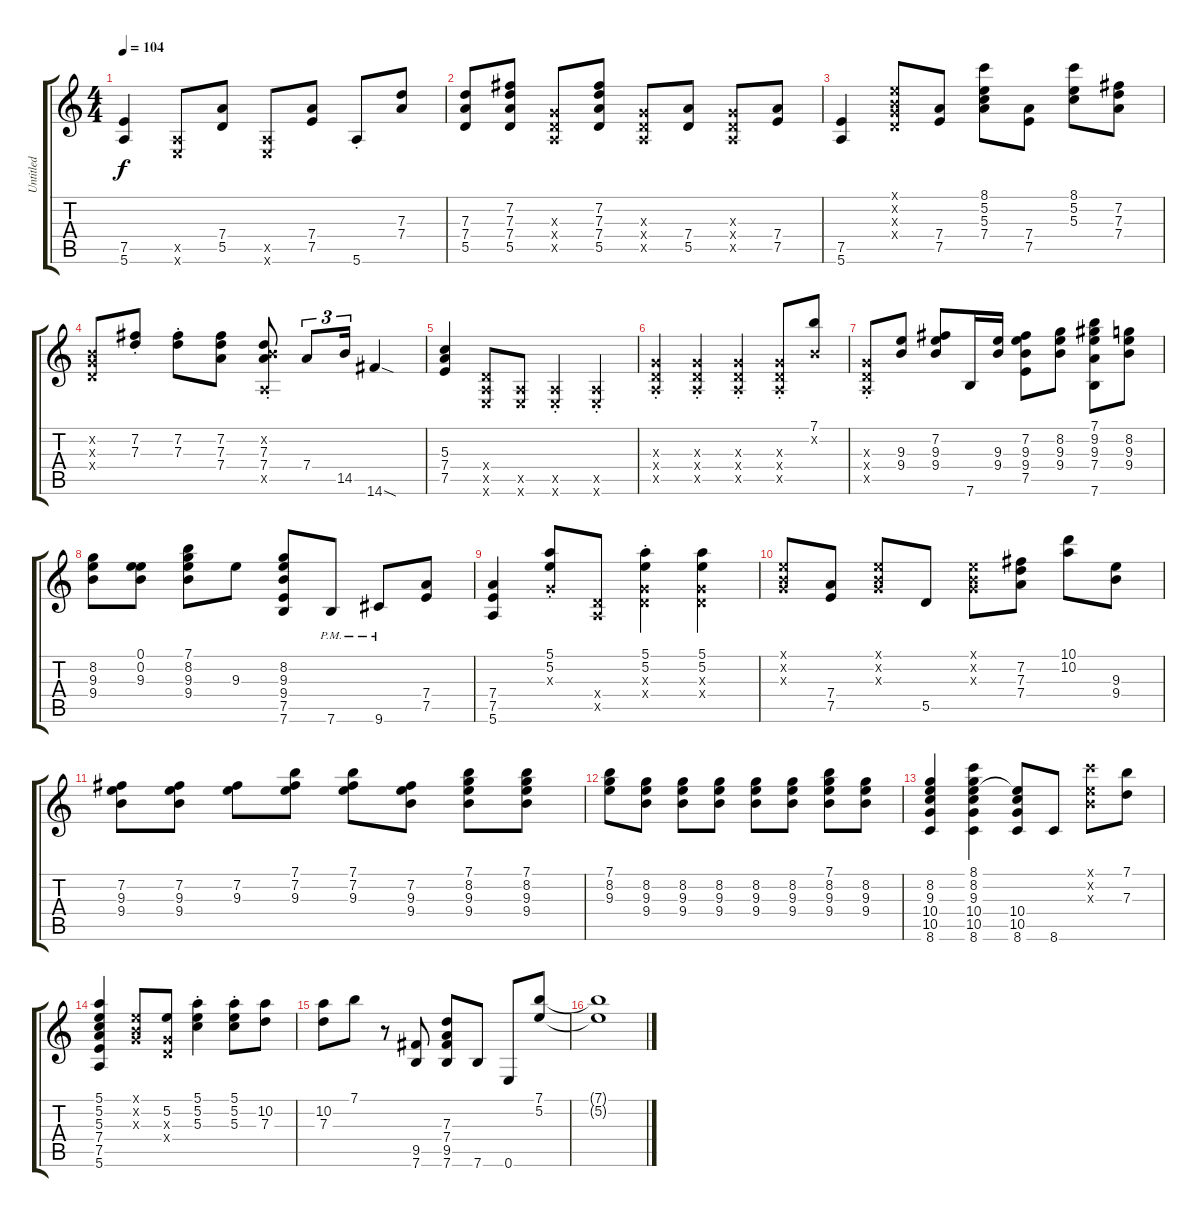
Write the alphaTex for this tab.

\track ("Untitled" "Untitled") {instrument overdrivenguitar}
\staff {score tabs}
\tuning (E4 B3 G3 D3 A2 E2) {hide}
\ts (4 4)
\tempo 104
\clef g2
\ks c
(7.5 5.6).4{dy f instrument overdrivenguitar} (0.5{x} 0.6{x}).8 (7.4 5.5).8 (0.5{x} 0.6{x}).8 (7.4 7.5).8 5.6{st}.8 (7.3 7.4).8 |
(7.3 7.4 5.5).8 (7.2 7.3 7.4 5.5).8 (0.3{x} 0.4{x} 0.5{x}).8 (7.2 7.3 7.4 5.5).8 (0.3{x} 0.4{x} 0.5{x}).8 (7.4 5.5).8 (0.3{x} 0.4{x} 0.5{x}).8 (7.4 7.5).8 |
(7.5 5.6).4 (0.1{x} 0.2{x} 0.3{x} 0.4{x}).8 (7.4 7.5).8 (8.1 5.2 5.3 7.4).8 (7.4 7.5).8 (8.1 5.2 5.3).8 (7.2 7.3 7.4).8 |
(0.2{x} 0.3{x} 0.4{x}).8 (7.2{st} 7.3{st}).8 (7.2{st} 7.3{st}).8 (7.2 7.3 7.4).8 (0.2{st x} 7.3{st} 7.4{st} 0.5{st x}).8 7.4.8{tu (3 2)} 14.5.16{tu (3 2)} 14.6{sod}.4 |
(5.3 7.4 7.5).4 (0.4{x} 0.5{x} 0.6{x}).8 (0.5{x} 0.6{x}).8 (0.5{st x} 0.6{st x}).4 (0.5{st x} 0.6{st x}).4 |
(0.3{st x} 0.4{st x} 0.5{st x}).4 (0.3{st x} 0.4{st x} 0.5{st x}).4 (0.3{st x} 0.4{st x} 0.5{st x}).4 (0.3{st x} 0.4{st x} 0.5{st x}).8 (7.1 0.2{x}).8 |
(0.3{st x} 0.4{st x} 0.5{st x}).8 (9.3 9.4).8 (7.2 9.3 9.4).8 7.6.16 (9.3 9.4).16 (7.2 9.3 9.4 7.5).8 (8.2 9.3 9.4).8 (7.1 9.2 9.3 7.4 7.6).8 (8.2 9.3 9.4).8 |
(8.2 9.3 9.4).8 (0.1 0.2 9.3).8 (7.1 8.2 9.3 9.4).8 9.3.8 (8.2 9.3 9.4 7.5 7.6).8 7.6{pm}.8 9.6{pm}.8 (7.4 7.5).8 |
(7.4 7.5 5.6).4 (5.1{st} 5.2{st} 0.3{st x}).8 (0.4{x} 0.5{x}).8 (5.1{st} 5.2{st} 0.3{st x} 0.4{st x}).4 (5.1 5.2 0.3{x} 0.4{x}).4 |
(0.1{x} 0.2{x} 0.3{x}).8 (7.4 7.5).8 (0.1{x} 0.2{x} 0.3{x}).8 5.5.8 (0.1{x} 0.2{x} 0.3{x}).8 (7.2 7.3 7.4).8 (10.1 10.2).8 (9.3 9.4).8 |
(7.2 9.3 9.4).8 (7.2 9.3 9.4).8 (7.2 9.3).8 (7.1 7.2 9.3).8 (7.1 7.2 9.3).8 (7.2 9.3 9.4).8 (7.1 8.2 9.3 9.4).8 (7.1 8.2 9.3 9.4).8 |
(7.1 8.2 9.3).8 (8.2 9.3 9.4).8 (8.2 9.3 9.4).8 (8.2 9.3 9.4).8 (8.2 9.3 9.4).8 (8.2 9.3 9.4).8 (7.1 8.2 9.3 9.4).8 (8.2 9.3 9.4).8 |
(8.2 9.3 10.4 10.5 8.6).4 (8.1 8.2 9.3 10.4 10.5 8.6).4 (9.3{t} 10.4 10.5 8.6).8 8.6.8 (8.1{x} 0.2{x} 9.3{x}).8 (7.1 7.3).8 |
(5.1 5.2 5.3 7.4 7.5 5.6).4 (0.1{x} 0.2{x} 0.3{x}).8 (5.2 0.3{x} 0.4{x}).8 (5.1{st} 5.2{st} 5.3{st}).4 (5.1{st} 5.2{st} 5.3{st}).8 (10.2 7.3).8 |
(10.2 7.3).8 7.1.8 r.8 (9.5 7.6).8 (7.3 7.4 9.5 7.6).8 7.6.8 0.6.8 (7.1 5.2).8 |
(7.1{t} 5.2{t}).1
